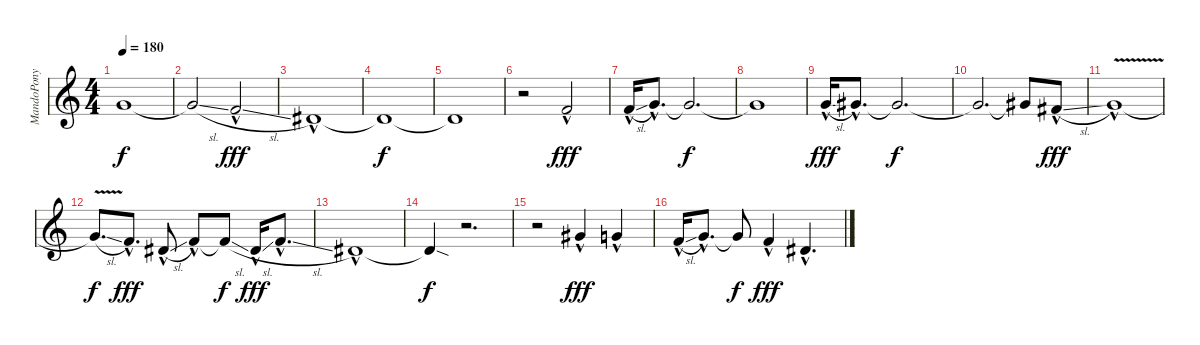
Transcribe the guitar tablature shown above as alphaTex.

\track ("MandoPony" "MandoPony") {instrument englishhorn}
\staff {score}
\tuning (E4 B3 G3 D3 A2 E2) {hide}
\ts (4 4)
\tempo 180
\clef g2
\ks c
8.2{t}.1{dy f} |
8.2{sl t}.2 6.2{sl hac}.2{dy fff} |
4.2{hac}.1 |
4.2{t}.1{dy f} |
4.2{t}.1 |
r.2 6.2{hac}.2{dy fff} |
6.2{sl hac}.16 8.2{hac}.8{d} 8.2{t}.2{d dy f} |
8.2{t}.1 |
8.2{sl hac}.16{dy fff} 9.2{hac}.8{d} 9.2{t}.2{d dy f} |
9.2{t}.2{d} 9.2{t}.8 7.2{sl hac}.8{dy fff} |
8.2{v hac}.1 |
8.2{sl t}.8{d dy f} 6.2{hac}.8{d dy fff} 4.2{sl hac}.8 6.2{hac}.8 6.2{sl t}.8{dy f} 4.2{sl hac}.16{dy fff} 6.2{sl hac}.8{d} |
4.2{hac}.1 |
4.2{sod t}.4{dy f} r.2{d} |
r.2 4.1{hac}.4{dy fff} 3.1{hac}.4 |
1.1{sl hac}.16 3.1{hac}.8{d} 3.1{t}.8{dy f} 1.1{hac}.4{dy fff} 4.2{hac}.4{d}
